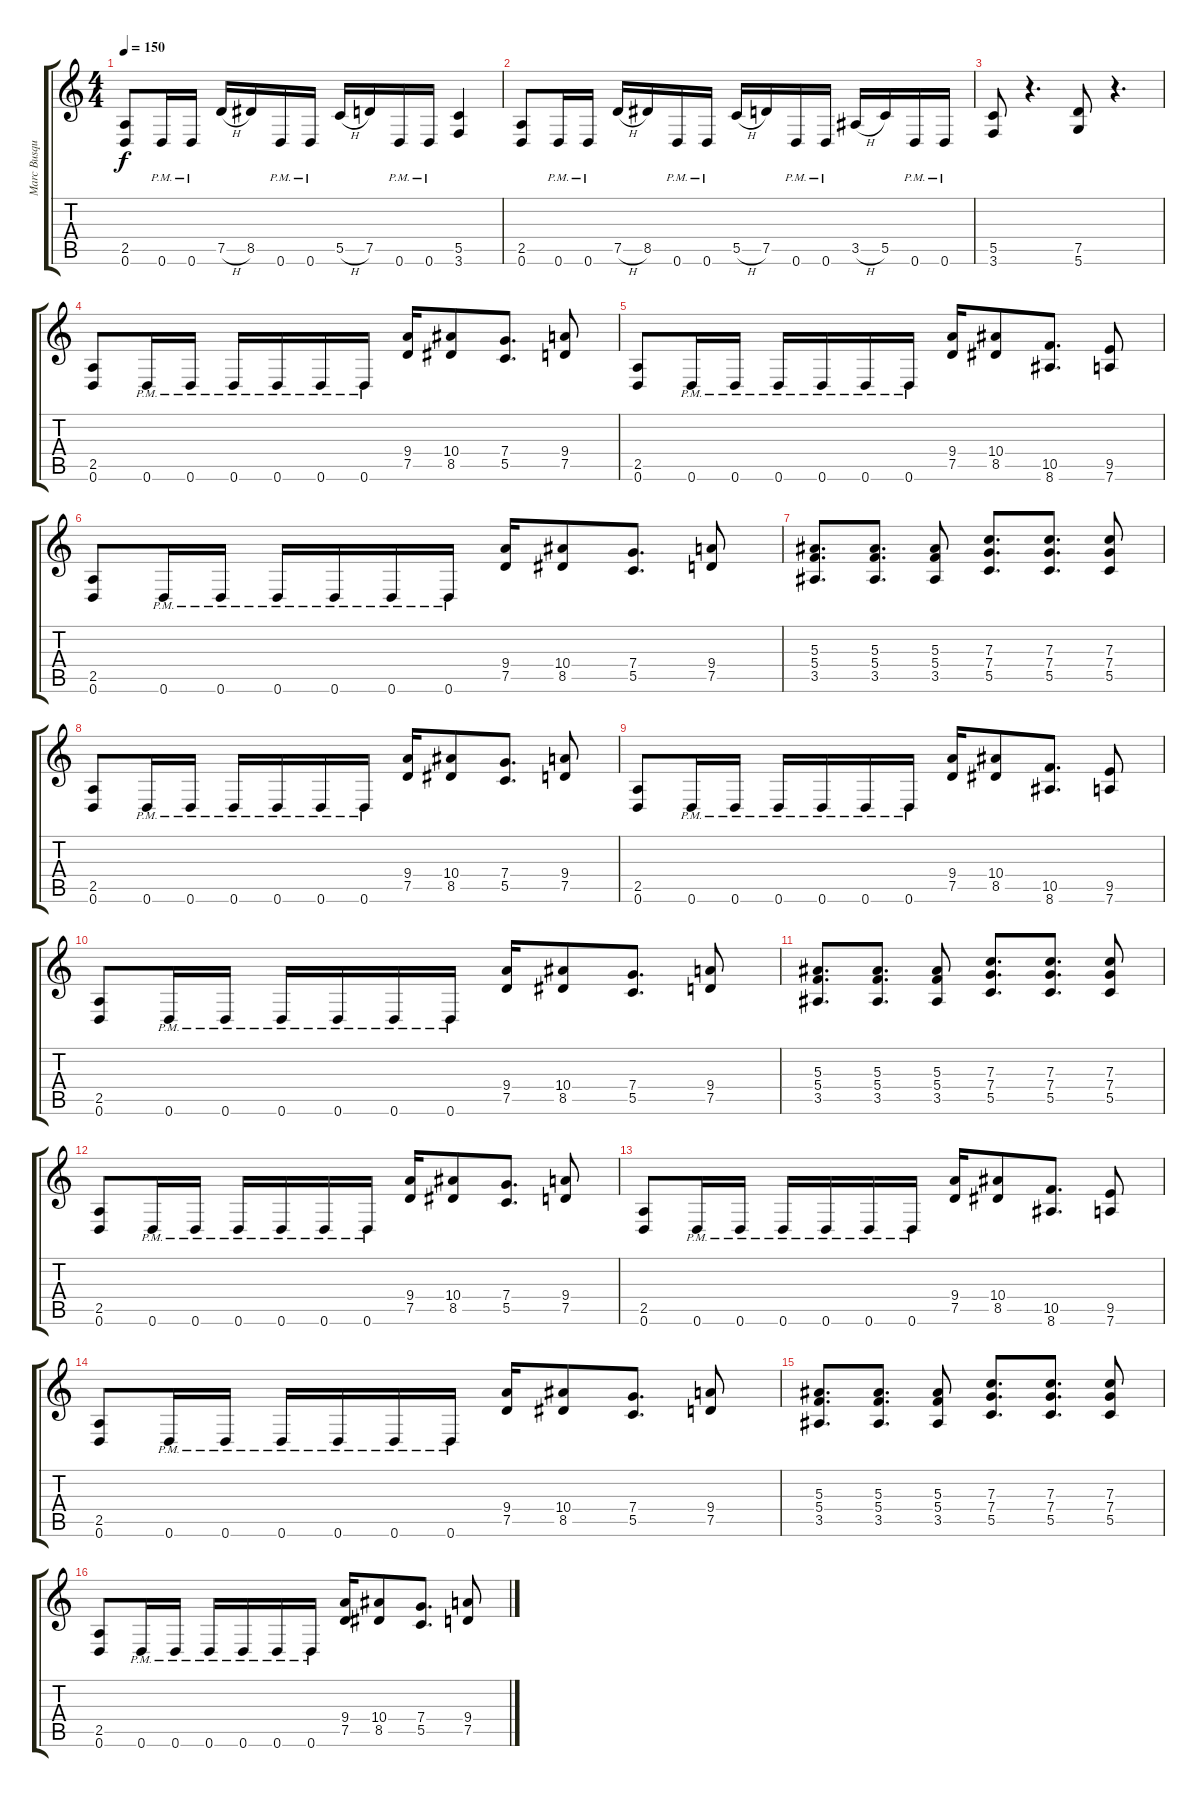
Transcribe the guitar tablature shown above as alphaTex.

\track ("Marc Busque" "Marc Busqu") {instrument distortionguitar}
\staff {score tabs}
\tuning (D4 A3 F3 C3 G2 D2) {hide}
\ts (4 4)
\tempo 150
\clef g2
\ks c
(2.5 0.6).8{dy f} 0.6{pm}.16 0.6{pm}.16 7.5{h}.16 8.5.16 0.6{pm}.16 0.6{pm}.16 5.5{h}.16 7.5.16 0.6{pm}.16 0.6{pm}.16 (5.5 3.6).4 |
(2.5 0.6).8 0.6{pm}.16 0.6{pm}.16 7.5{h}.16 8.5.16 0.6{pm}.16 0.6{pm}.16 5.5{h}.16 7.5.16 0.6{pm}.16 0.6{pm}.16 3.5{h}.16 5.5.16 0.6{pm}.16 0.6{pm}.16 |
(5.5 3.6).8 r.4{d} (7.5 5.6).8 r.4{d} |
(2.5 0.6).8 0.6{pm}.16 0.6{pm}.16 0.6{pm}.16 0.6{pm}.16 0.6{pm}.16 0.6{pm}.16 (9.4 7.5).16 (10.4 8.5).8 (7.4 5.5).8{d} (9.4 7.5).8 |
(2.5 0.6).8 0.6{pm}.16 0.6{pm}.16 0.6{pm}.16 0.6{pm}.16 0.6{pm}.16 0.6{pm}.16 (9.4 7.5).16 (10.4 8.5).8 (10.5 8.6).8{d} (9.5 7.6).8 |
(2.5 0.6).8 0.6{pm}.16 0.6{pm}.16 0.6{pm}.16 0.6{pm}.16 0.6{pm}.16 0.6{pm}.16 (9.4 7.5).16 (10.4 8.5).8 (7.4 5.5).8{d} (9.4 7.5).8 |
(5.3 5.4 3.5).8{d} (5.3 5.4 3.5).8{d} (5.3 5.4 3.5).8 (7.3 7.4 5.5).8{d} (7.3 7.4 5.5).8{d} (7.3 7.4 5.5).8 |
(2.5 0.6).8 0.6{pm}.16 0.6{pm}.16 0.6{pm}.16 0.6{pm}.16 0.6{pm}.16 0.6{pm}.16 (9.4 7.5).16 (10.4 8.5).8 (7.4 5.5).8{d} (9.4 7.5).8 |
(2.5 0.6).8 0.6{pm}.16 0.6{pm}.16 0.6{pm}.16 0.6{pm}.16 0.6{pm}.16 0.6{pm}.16 (9.4 7.5).16 (10.4 8.5).8 (10.5 8.6).8{d} (9.5 7.6).8 |
(2.5 0.6).8 0.6{pm}.16 0.6{pm}.16 0.6{pm}.16 0.6{pm}.16 0.6{pm}.16 0.6{pm}.16 (9.4 7.5).16 (10.4 8.5).8 (7.4 5.5).8{d} (9.4 7.5).8 |
(5.3 5.4 3.5).8{d} (5.3 5.4 3.5).8{d} (5.3 5.4 3.5).8 (7.3 7.4 5.5).8{d} (7.3 7.4 5.5).8{d} (7.3 7.4 5.5).8 |
(2.5 0.6).8 0.6{pm}.16 0.6{pm}.16 0.6{pm}.16 0.6{pm}.16 0.6{pm}.16 0.6{pm}.16 (9.4 7.5).16 (10.4 8.5).8 (7.4 5.5).8{d} (9.4 7.5).8 |
(2.5 0.6).8 0.6{pm}.16 0.6{pm}.16 0.6{pm}.16 0.6{pm}.16 0.6{pm}.16 0.6{pm}.16 (9.4 7.5).16 (10.4 8.5).8 (10.5 8.6).8{d} (9.5 7.6).8 |
(2.5 0.6).8 0.6{pm}.16 0.6{pm}.16 0.6{pm}.16 0.6{pm}.16 0.6{pm}.16 0.6{pm}.16 (9.4 7.5).16 (10.4 8.5).8 (7.4 5.5).8{d} (9.4 7.5).8 |
(5.3 5.4 3.5).8{d} (5.3 5.4 3.5).8{d} (5.3 5.4 3.5).8 (7.3 7.4 5.5).8{d} (7.3 7.4 5.5).8{d} (7.3 7.4 5.5).8 |
(2.5 0.6).8 0.6{pm}.16 0.6{pm}.16 0.6{pm}.16 0.6{pm}.16 0.6{pm}.16 0.6{pm}.16 (9.4 7.5).16 (10.4 8.5).8 (7.4 5.5).8{d} (9.4 7.5).8
